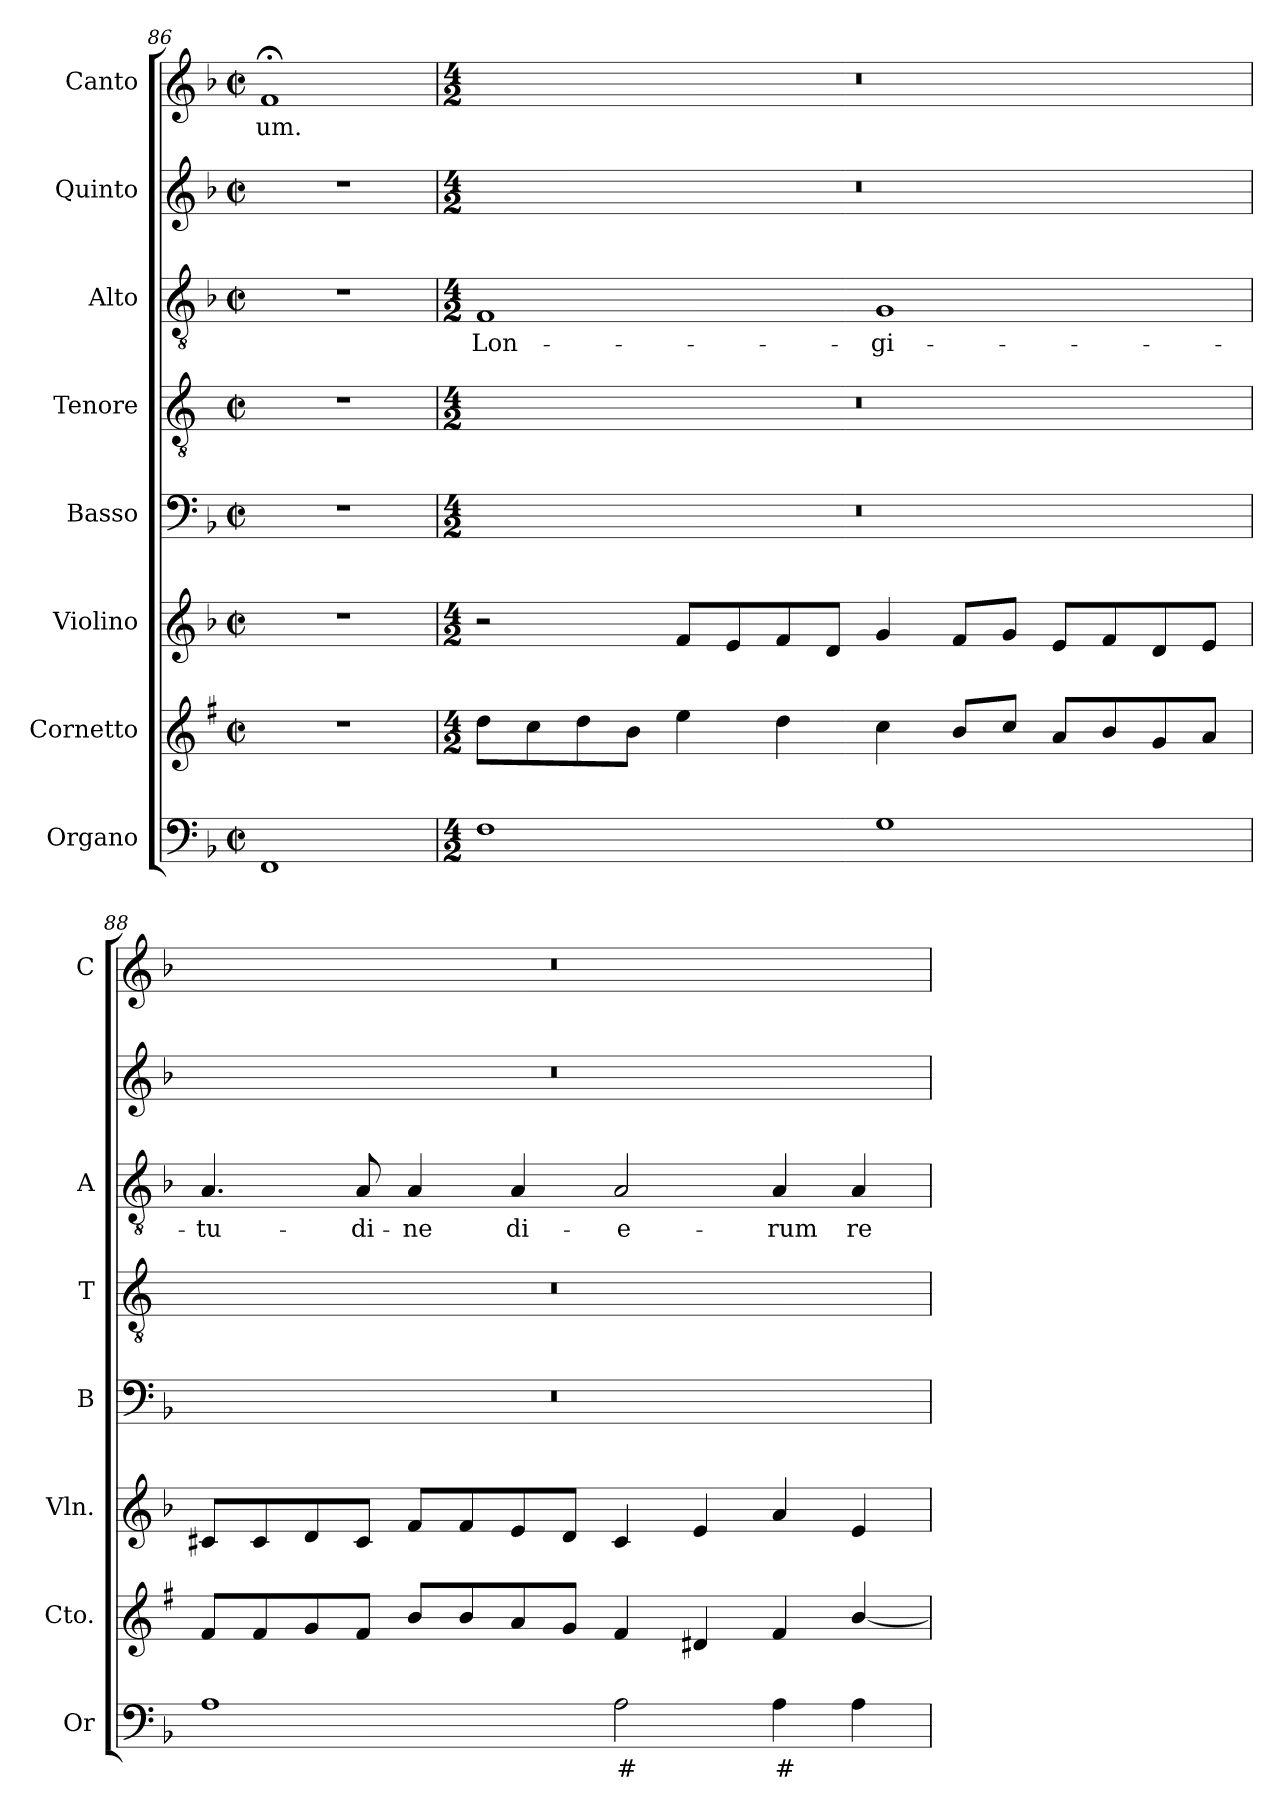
**kern	**text	**kern	**kern	**kern	**kern	**kern	**text	**kern	**kern	**text
*part8	*part8	*part7	*part6	*part5	*part4	*part3	*part3	*part2	*part1	*part1
*staff8	*staff8	*staff7	*staff6	*staff5	*staff4	*staff3	*staff3	*staff2	*staff1	*staff1
*I"Organo	*	*I"Cornetto	*I"Violino	*I"Basso	*I"Tenore	*I"Alto	*	*I"Quinto	*I"Canto	*
*I'Or	*	*I'Cto.	*I'Vln.	*I'B	*I'T	*I'A	*	*	*I'C	*
*clefF4	*	*clefG2	*clefG2	*clefF4	*clefGv2	*clefGv2	*	*clefG2	*clefG2	*
*	*	*ITrd1c2	*	*	*ITrd4c7	*	*	*	*	*
*k[b-]	*	*k[b-]	*k[b-]	*k[b-]	*k[b-]	*k[b-]	*	*k[b-]	*k[b-]	*
*F:	*	*F:	*F:	*F:	*F:	*F:	*	*F:	*F:	*
*M2/2	*	*M2/2	*M2/2	*M2/2	*M2/2	*M2/2	*	*M2/2	*M2/2	*
*met(c|)	*	*met(c|)	*met(c|)	*met(c|)	*met(c|)	*met(c|)	*	*met(c|)	*met(c|)	*
=86	=86	=86	=86	=86	=86	=86	=86	=86	=86	=86
!	!	!	!	!	!	!	!	!	!	!LO:LY:b
1FF	.	1r	1r	1r	1r	1r	.	1r	1f;<	-um.
=87	=87	=87	=87	=87	=87	=87	=87	=87	=87	=87
*M4/2	*	*M4/2	*M4/2	*M4/2	*M4/2	*M4/2	*	*M4/2	*M4/2	*
!	!	!	!	!	!	!	!LO:LY:b	!	!	!
1F	.	8cc\L	2r	0r	0r	1F	Lon-	0r	0r	.
.	.	8b-\	.	.	.	.	.	.	.	.
.	.	8cc\	.	.	.	.	.	.	.	.
.	.	8a\J	.	.	.	.	.	.	.	.
.	.	4dd\	8f/L	.	.	.	.	.	.	.
.	.	.	8e/	.	.	.	.	.	.	.
.	.	4cc\	8f/	.	.	.	.	.	.	.
.	.	.	8d/J	.	.	.	.	.	.	.
!	!	!	!	!	!	!	!LO:LY:b	!	!	!
1G	.	4b-\	4g/	.	.	1G	-gi-	.	.	.
.	.	8a/L	8f/L	.	.	.	.	.	.	.
.	.	8b-/J	8g/J	.	.	.	.	.	.	.
.	.	8g/L	8e/L	.	.	.	.	.	.	.
.	.	8a/	8f/	.	.	.	.	.	.	.
.	.	8f/	8d/	.	.	.	.	.	.	.
.	.	8g/J	8e/J	.	.	.	.	.	.	.
!!LO:LB:g=z
=88	=88	=88	=88	=88	=88	=88	=88	=88	=88	=88
!	!	!	!	!	!	!	!LO:LY:b	!	!	!
1A	.	8e/L	8c#X/L	0r	0r	4.A/	-tu-	0r	0r	.
.	.	8e/	8c#/	.	.	.	.	.	.	.
.	.	8f/	8d/	.	.	.	.	.	.	.
!	!	!	!	!	!	!	!LO:LY:b	!	!	!
.	.	8e/J	8c#/J	.	.	8A/	-di-	.	.	.
!	!	!	!	!	!	!	!LO:LY:b	!	!	!
.	.	8a/L	8f/L	.	.	4A/	-ne	.	.	.
.	.	8a/	8f/	.	.	.	.	.	.	.
!	!	!	!	!	!	!	!LO:LY:b	!	!	!
.	.	8g/	8e/	.	.	4A/	di-	.	.	.
.	.	8f/J	8d/J	.	.	.	.	.	.	.
!	!LO:LY:b	!	!	!	!	!	!LO:LY:b	!	!	!
2A\	#	4e/	4c#/	.	.	2A/	-e-	.	.	.
.	.	4c#X/	4e/	.	.	.	.	.	.	.
!	!LO:LY:b	!	!	!	!	!	!LO:LY:b	!	!	!
4A\	#	4e/	4a/	.	.	4A/	-rum	.	.	.
!	!	!	!	!	!	!	!LO:LY:b	!	!	!
4A\	.	[4a/	4e/	.	.	4A/	re-	.	.	.
=	=	=	=	=	=	=	=	=	=	=
*-	*-	*-	*-	*-	*-	*-	*-	*-	*-	*-
